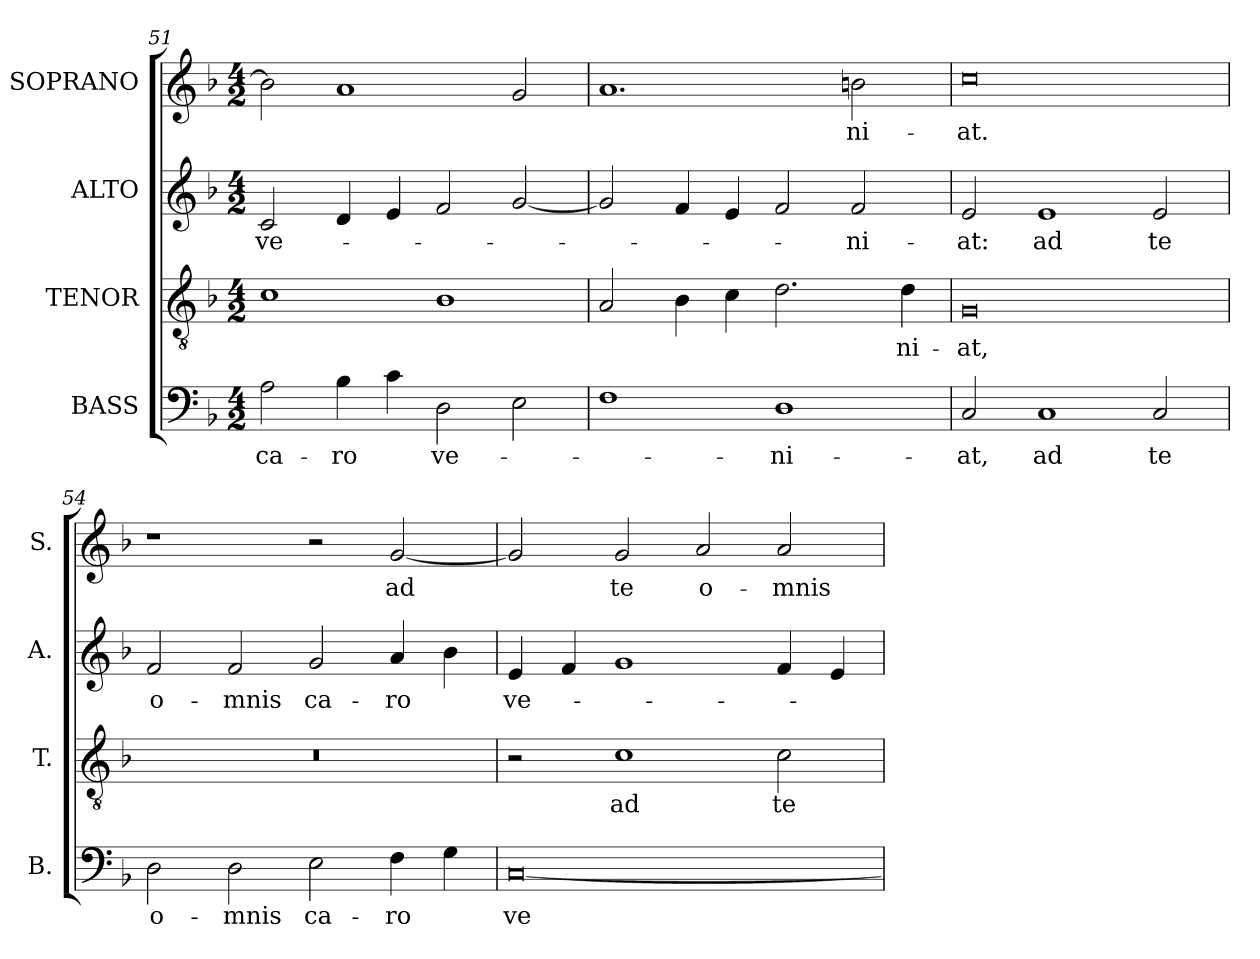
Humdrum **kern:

**kern	**text	**kern	**text	**kern	**text	**kern	**text
*part4	*part4	*part3	*part3	*part2	*part2	*part1	*part1
*staff4	*staff4	*staff3	*staff3	*staff2	*staff2	*staff1	*staff1
*I"BASS	*	*I"TENOR	*	*I"ALTO	*	*I"SOPRANO	*
*I'B.	*	*I'T.	*	*I'A.	*	*I'S.	*
*clefF4	*	*clefGv2	*	*clefG2	*	*clefG2	*
*	*	*ITrd7c12	*	*	*	*	*
*k[b-]	*	*k[b-]	*	*k[b-]	*	*k[b-]	*
*F:	*	*F:	*	*F:	*	*F:	*
*M4/2	*	*M4/2	*	*M4/2	*	*M4/2	*
=51	=51	=51	=51	=51	=51	=51	=51
!	!LO:LY:b:color=#000000	!	!	!	!	!	!
!	!	!	!	!	!LO:LY:b:color=#000000	!	!
2Ai\	ca-	1Ci	.	2ci/	ve-	2b-i\]	.
!	!LO:LY:b:color=#000000	!	!	!	!	!	!
4B-i\	-ro	.	.	4di/	.	1ai	.
4ci\	.	.	.	4ei/	.	.	.
!	!LO:LY:b:color=#000000	!	!	!	!	!	!
2Di\	ve-	1BB-i	.	2fi/	.	.	.
2Ei\	.	.	.	[2gi/	.	2gi/	.
=52	=52	=52	=52	=52	=52	=52	=52
1Fi	.	2AAi/	.	2gi/]	.	1.ai	.
.	.	4BB-i\	.	4fi/	.	.	.
.	.	4Ci\	.	4ei/	.	.	.
!	!LO:LY:b:color=#000000	!	!	!	!	!	!
1Di	-ni-	2.Di\	.	2fi/	.	.	.
!	!	!	!	!	!LO:LY:b:color=#000000	!	!
!	!	!	!	!	!	!	!LO:LY:b:color=#000000
.	.	.	.	2fi/	-ni-	2bni\	-ni-
!	!	!	!LO:LY:b:color=#000000	!	!	!	!
.	.	4Di\	-ni-	.	.	.	.
!!LO:LB:g=z
=53	=53	=53	=53	=53	=53	=53	=53
!	!LO:LY:b:color=#000000	!	!	!	!	!	!
!	!	!	!LO:LY:b:color=#000000	!	!	!	!
!	!	!	!	!	!LO:LY:b:color=#000000	!	!
!	!	!	!	!	!	!	!LO:LY:b:color=#000000
2Ci/	-at,	0GGi	-at,	2ei/	-at:	0cci	-at.
!	!LO:LY:b:color=#000000	!	!	!	!	!	!
!	!	!	!	!	!LO:LY:b:color=#000000	!	!
1Ci	ad	.	.	1ei	ad	.	.
!	!LO:LY:b:color=#000000	!	!	!	!	!	!
!	!	!	!	!	!LO:LY:b:color=#000000	!	!
2Ci/	te	.	.	2ei/	te	.	.
=54	=54	=54	=54	=54	=54	=54	=54
!	!LO:LY:b:color=#000000	!LO:N:vis=1	!	!	!	!	!
!	!	!	!	!	!LO:LY:b:color=#000000	!	!
2Di\	o-	0r	.	2fi/	o-	1r	.
!	!LO:LY:b:color=#000000	!	!	!	!	!	!
!	!	!	!	!	!LO:LY:b:color=#000000	!	!
2Di\	-mnis	.	.	2fi/	-mnis	.	.
!	!LO:LY:b:color=#000000	!	!	!	!	!	!
!	!	!	!	!	!LO:LY:b:color=#000000	!	!
2Ei\	ca-	.	.	2gi/	ca-	2r	.
!	!LO:LY:b:color=#000000	!	!	!	!	!	!
!	!	!	!	!	!LO:LY:b:color=#000000	!	!
!	!	!	!	!	!	!	!LO:LY:b:color=#000000
4Fi\	-ro	.	.	4ai/	-ro	[2gi/	ad
4Gi\	.	.	.	4b-i\	.	.	.
=55	=55	=55	=55	=55	=55	=55	=55
!	!LO:LY:b:color=#000000	!	!	!	!	!	!
!	!	!	!	!	!LO:LY:b:color=#000000	!	!
[0Ci	ve-	2r	.	4ei/	ve-	2gi/]	.
.	.	.	.	4fi/	.	.	.
!	!	!	!LO:LY:b:color=#000000	!	!	!	!
!	!	!	!	!	!	!	!LO:LY:b:color=#000000
.	.	1Ci	ad	1gi	.	2gi/	te
!	!	!	!	!	!	!	!LO:LY:b:color=#000000
.	.	.	.	.	.	2ai/	o-
!	!	!	!LO:LY:b:color=#000000	!	!	!	!
!	!	!	!	!	!	!	!LO:LY:b:color=#000000
.	.	2Ci\	te	4fi/	.	2ai/	-mnis
.	.	.	.	4ei/	.	.	.
=	=	=	=	=	=	=	=
*-	*-	*-	*-	*-	*-	*-	*-
